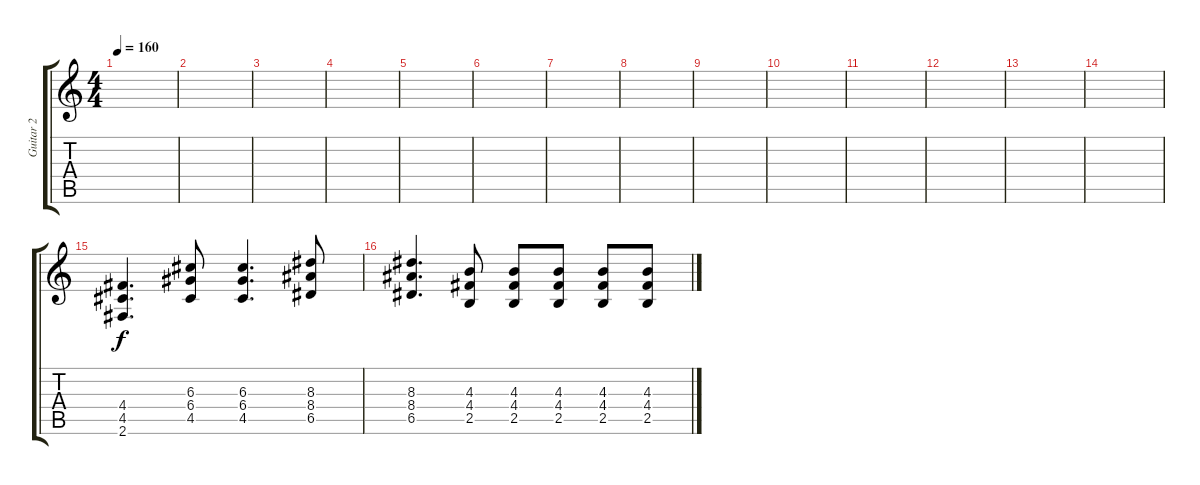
\track ("Guitar 2" "Guitar 2") {instrument distortionguitar}
\staff {score tabs}
\tuning (E4 B3 G3 D3 A2 E2) {hide}
\ts (4 4)
\tempo 160
\clef g2
\ks c
|
|
|
|
|
|
|
|
|
|
|
|
|
|
(4.4 4.5 2.6).4{d} (6.3 6.4 4.5).8 (6.3 6.4 4.5).4{d} (8.3 8.4 6.5).8 |
(8.3 8.4 6.5).4{d} (4.3 4.4 2.5).8 (4.3 4.4 2.5).8 (4.3 4.4 2.5).8 (4.3 4.4 2.5).8 (4.3 4.4 2.5).8
